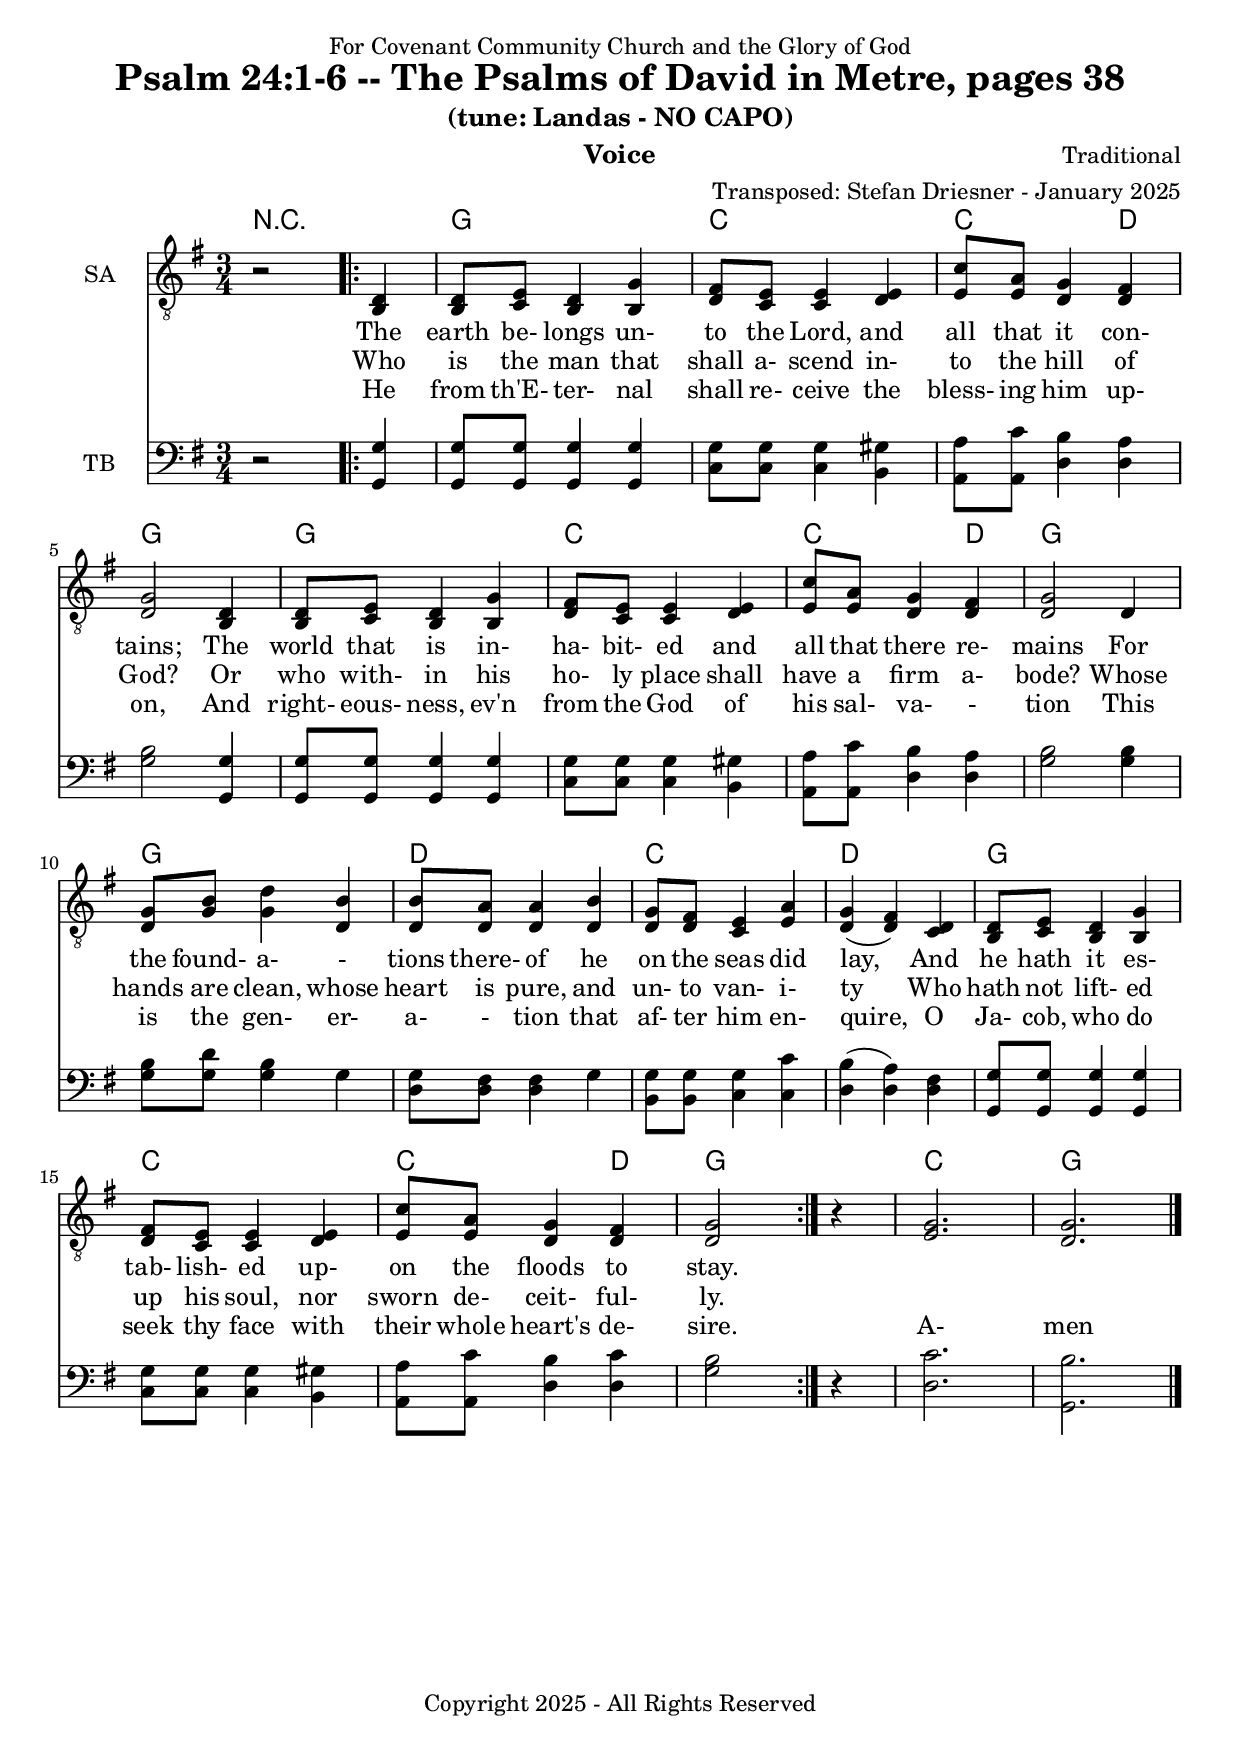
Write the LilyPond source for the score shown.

\version "2.24.1"
\language "english"

% force .mid extension for MIDI file output
#(ly:set-option 'midi-extension "mid")

\header {
  dedication = "For Covenant Community Church and the Glory of God"
  title = "Psalm 24:1-6 -- The Psalms of David in Metre, pages 38"
  subtitle = "(tune: Landas - NO CAPO)"
  instrument = "Voice"
  composer = "Traditional"
  arranger = "Transposed: Stefan Driesner - January 2025"
  meter = ""
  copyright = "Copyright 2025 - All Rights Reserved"
}

global = {
  \key g \major
  \numericTimeSignature
  \time 3/4
}

versesVoiceOne = \lyricmode {
  % Verse 1-2
  The earth be- longs un- to the Lord,
  and all that it con- tains;
  The world that is in- ha- bit- ed
  and all that there re- mains
  For the found- a- - tions there- of
  he on the seas did lay,
  And he hath it es- tab- lish- ed
  up- on the floods to stay.
}

versesVoiceTwo = \lyricmode {
  % Verse 3-4
  Who is the man that shall a- scend
  in- to the hill of God?
  Or who with- in his ho- ly place
  shall have a firm a- bode?
  Whose hands are clean, whose heart is pure,
  and un- to van- i- ty
  Who hath not lift- ed up his soul,
  nor sworn de- ceit- ful- ly.
}

versesVoiceThree = \lyricmode {
  % Verse 5-6
  He from th'E- ter- nal shall re- ceive
  the bless- ing him up- on,
  And right- eous- ness, ev'n from the God
  of his sal- va- - tion
  This is the gen- er- a- - tion
  that af- ter him en- quire,
  O Ja- cob, who do seek thy face
  with their whole heart's de- sire.
  A- men
}

% G major  ^\markup { \fret-diagram "6-3;5-2;4-o;3-o;2-3;1-3;" }
% C9 major ^\markup { \fret-diagram "6-o;5-3;4-2;3-o;2-3;1-3;" }
% D major  ^\markup { \fret-diagram "6-x;5-o;4-o;3-2;2-3;1-2;" }

MelodyVoice = \relative c {
  \global
  \dynamicUp
  % Music follows here.
  {
    r2
    \repeat volta 2
    {
      <d >4 |
      % Verse 1
      <d  >8  <e  >8  <d  >4  <g  >4  |
      <fs >8  <e  >8  <e  >4  <e  >4  |
      <c' >8  <a  >8  <g  >4  <fs >4  |
      <g  >2                  <d  >4  |
      <d  >8  <e  >8  <d  >4  <g  >4  |
      <fs >8  <e  >8  <e  >4  <e  >4  |
      <c' >8  <a  >8  <g  >4  <fs >4  |
      <g  >2                  <d  >4  |
      <g  >8  <b  >8  <d  >4  <b  >4  |
      <b  >8  <a  >8  <a  >4  <b  >4  |
      <g  >8  <fs >8  <e  >4  <a  >4  |
      <g  >4         (<fs >4) <d  >4  |
      <d  >8  <e  >8  <d  >4  <g  >4  |
      <fs >8  <e  >8  <e  >4  <e  >4  |
      <c' >8  <a  >8  <g  >4  <fs >4  |
      <g  >2
    }
    r4
  }
  <g>2. <g>2.
  \bar "|."
}

SAVoiceVerse = {
}

SAVoice = \relative c {
  \global
  \dynamicUp
  % Music follows here.
  {
    r2
    \repeat volta 2
    {
      <b  d >4 |
      <b  d  >8  <c  e  >8  <b  d  >4  <b  g' >4  |
      <d  fs >8  <c  e  >8  <c  e  >4  <d  e  >4  |
      <e  c' >8  <e  a  >8  <d  g  >4  <d  fs >4  |
      <d  g  >2                        <b  d  >4  |
      <b  d  >8  <c  e  >8  <b  d  >4  <b  g' >4  |
      <d  fs >8  <c  e  >8  <c  e  >4  <d  e  >4  |
      <e  c' >8  <e  a  >8  <d  g  >4  <d  fs >4  |
      <d  g  >2                        <d     >4  |
      <d  g  >8  <g  b  >8  <g  d' >4  <d  b' >4  |
      <d  b' >8  <d  a' >8  <d  a' >4  <d  b' >4  |
      <d  g  >8  <d  fs >8  <c  e  >4  <e  a  >4  |
      <d  g  >4            (<d  fs >4) <c  d  >4  |
      <b  d  >8  <c  e  >8  <b  d  >4  <b  g' >4  |
      <d  fs >8  <c  e  >8  <c  e  >4  <d  e  >4  |
      <e  c' >8  <e  a  >8  <d  g  >4  <d  fs >4  |
      <d  g  >2
    }
    r4
  }
  <e  g  >2. <d  g  >2.
  \bar "|."
}

TBVoice = \relative c {
  \global
  \dynamicUp
  % Music follows here.
  {
    r2
    \repeat volta 2
    {
      <g  g' >4 |
      <g  g' >8  <g  g' >8  <g  g' >4  <g  g' >4  |
      <c  g' >8  <c  g' >8  <c  g' >4  <b  gs'>4  |
      <a  a' >8  <a  c' >8  <d  b' >4  <d  a' >4  |
      <g  b  >2                        <g, g' >4  |
      <g  g' >8  <g  g' >8  <g  g' >4  <g  g' >4  |
      <c  g' >8  <c  g' >8  <c  g' >4  <b  gs'>4  |
      <a  a' >8  <a  c' >8  <d  b' >4  <d  a' >4  |
      <g  b  >2                        <g  b  >4  |
      <g  b  >8  <g  d' >8  <g  b  >4  <g     >4  |
      <d  g  >8  <d  fs >8  <d  fs >4  <g     >4  |
      <b, g' >8  <b  g' >8  <c  g' >4  <c  c' >4  |
      <d  b'  >4           (<d  a' >4) <d  fs >4  |
      <g, g'  >8 <g  g' >8  <g  g' >4  <g  g' >4  |
      <c  g' >8  <c  g' >8  <c  g' >4  <b  gs'>4  |
      <a  a' >8  <a  c' >8  <d  b' >4  <d  c' >4  |
      <g  b  >2
    }
    r4
  }
  <d  c'  >2. <g,  b'  >2.
  \bar "|."
}

Chords = \new ChordNames {
  \chordmode {
    r2.
    <g>2. <c>2. <c>2  <d>4 <g>2.
    <g>2. <c>2. <c>2  <d>4 <g>2.
    <g>2. <d>2. <c>2.      <d>2.
    <g>2. <c>2. <c>2  <d>4 <g>2.
    <c>  <g>
  }
}

MelodyVoicePart = \new Staff \with {
  instrumentName = "Melody"
  midiInstrument = "Voice Oohs"
} { \clef "treble_8" \MelodyVoice }
\addlyrics { \versesVoiceOne }
\addlyrics { \versesVoiceTwo }
\addlyrics { \versesVoiceThree }

SAVoicePart = \new Staff \with {
  instrumentName = "SA"
  midiInstrument = "Voice Oohs"
} { \clef "treble_8" \SAVoice }
\addlyrics { \versesVoiceOne }
\addlyrics { \versesVoiceTwo }
\addlyrics { \versesVoiceThree }

TBVoicePart = \new Staff \with {
  instrumentName = "TB"
  midiInstrument = "Voice Oohs"
} { \clef bass \TBVoice }

\score {
  <<
    \Chords
    % \MelodyVoicePart
    \SAVoicePart
    \TBVoicePart
  >>
  \layout { }
  \midi {
    \context {
      \Score
      tempoWholesPerMinute = #(ly:make-moment 100 2)
    }
  }
}

%\markup {
%  \fill-line {
%    {
%      \column {
%        \left-align {
%	  "    Amen"
%        }
%      }
%    }
%  }
%}
